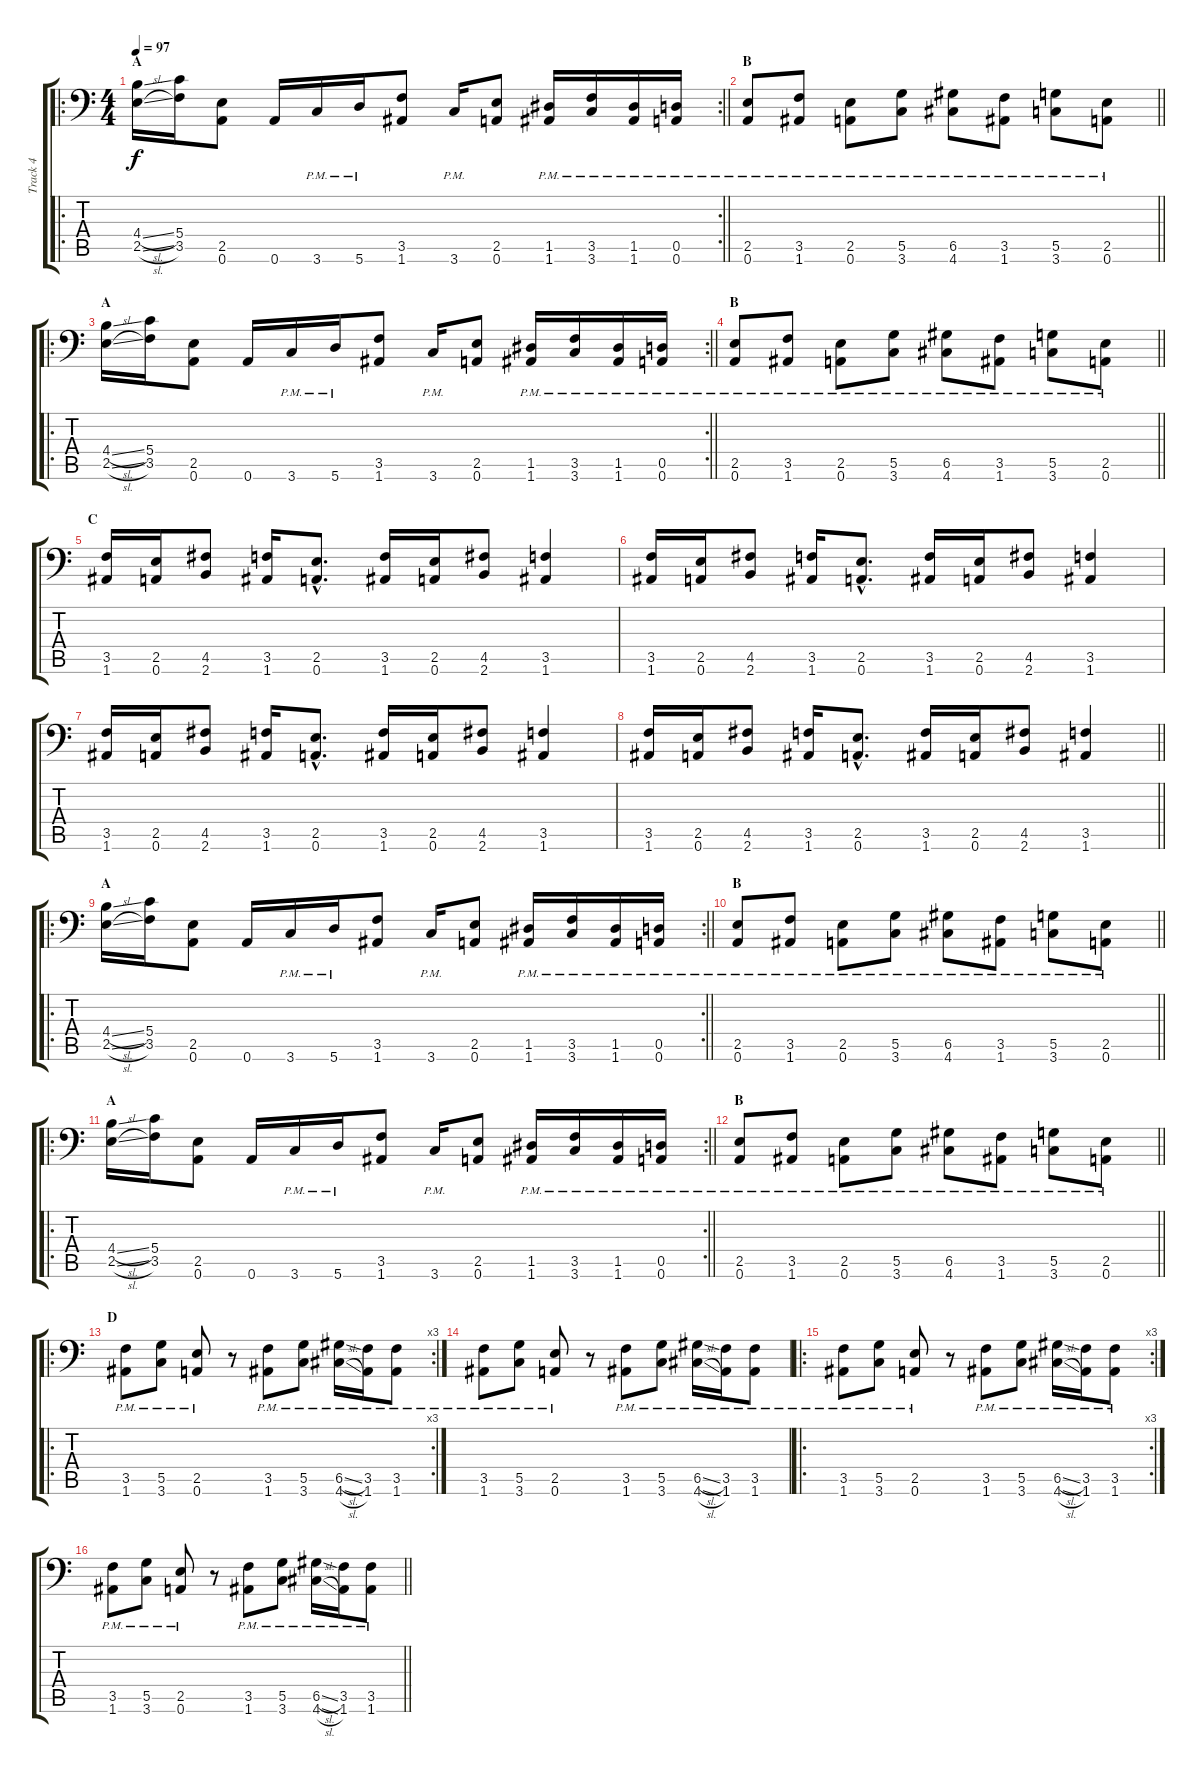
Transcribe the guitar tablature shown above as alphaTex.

\track ("Track 4" "Track 4") {instrument distortionguitar}
\staff {score tabs}
\tuning (A3 E3 C3 G2 D2 A1) {hide}
\ro
\rc 2
\ts (4 4)
\section ("" "A")
\tempo 97
\clef f4
\barLineRight lightlight
\ks c
(4.4{sl} 2.5{sl}).16{dy f instrument distortionguitar} (5.4 3.5).16 (2.5 0.6).8 0.6.16 3.6{pm}.16 5.6{pm}.16 (3.5 1.6).8 3.6{pm}.16 (2.5 0.6).8 (1.5{pm} 1.6{pm}).16 (3.5{pm} 3.6{pm}).16 (1.5{pm} 1.6{pm}).16 (0.5{pm} 0.6{pm}).16 |
\section ("" "B")
\barLineRight lightlight
(2.5{pm} 0.6{pm}).8 (3.5{pm} 1.6{pm}).8 (2.5{pm} 0.6{pm}).8 (5.5{pm} 3.6{pm}).8 (6.5{pm} 4.6{pm}).8 (3.5{pm} 1.6{pm}).8 (5.5{pm} 3.6{pm}).8 (2.5{pm} 0.6{pm}).8 |
\ro
\rc 2
\section ("" "A")
\barLineRight lightlight
(4.4{sl} 2.5{sl}).16 (5.4 3.5).16 (2.5 0.6).8 0.6.16 3.6{pm}.16 5.6{pm}.16 (3.5 1.6).8 3.6{pm}.16 (2.5 0.6).8 (1.5{pm} 1.6{pm}).16 (3.5{pm} 3.6{pm}).16 (1.5{pm} 1.6{pm}).16 (0.5{pm} 0.6{pm}).16 |
\section ("" "B")
\barLineRight lightlight
(2.5{pm} 0.6{pm}).8 (3.5{pm} 1.6{pm}).8 (2.5{pm} 0.6{pm}).8 (5.5{pm} 3.6{pm}).8 (6.5{pm} 4.6{pm}).8 (3.5{pm} 1.6{pm}).8 (5.5{pm} 3.6{pm}).8 (2.5{pm} 0.6{pm}).8 |
\section ("" "C")
(3.5 1.6).16 (2.5 0.6).16 (4.5 2.6).8 (3.5 1.6).16 (2.5{hac} 0.6{hac}).8{d} (3.5 1.6).16 (2.5 0.6).16 (4.5 2.6).8 (3.5 1.6).4 |
(3.5 1.6).16 (2.5 0.6).16 (4.5 2.6).8 (3.5 1.6).16 (2.5{hac} 0.6{hac}).8{d} (3.5 1.6).16 (2.5 0.6).16 (4.5 2.6).8 (3.5 1.6).4 |
(3.5 1.6).16 (2.5 0.6).16 (4.5 2.6).8 (3.5 1.6).16 (2.5{hac} 0.6{hac}).8{d} (3.5 1.6).16 (2.5 0.6).16 (4.5 2.6).8 (3.5 1.6).4 |
\barLineRight lightlight
(3.5 1.6).16 (2.5 0.6).16 (4.5 2.6).8 (3.5 1.6).16 (2.5{hac} 0.6{hac}).8{d} (3.5 1.6).16 (2.5 0.6).16 (4.5 2.6).8 (3.5 1.6).4 |
\ro
\rc 2
\section ("" "A")
\barLineRight lightlight
(4.4{sl} 2.5{sl}).16 (5.4 3.5).16 (2.5 0.6).8 0.6.16 3.6{pm}.16 5.6{pm}.16 (3.5 1.6).8 3.6{pm}.16 (2.5 0.6).8 (1.5{pm} 1.6{pm}).16 (3.5{pm} 3.6{pm}).16 (1.5{pm} 1.6{pm}).16 (0.5{pm} 0.6{pm}).16 |
\section ("" "B")
\barLineRight lightlight
(2.5{pm} 0.6{pm}).8 (3.5{pm} 1.6{pm}).8 (2.5{pm} 0.6{pm}).8 (5.5{pm} 3.6{pm}).8 (6.5{pm} 4.6{pm}).8 (3.5{pm} 1.6{pm}).8 (5.5{pm} 3.6{pm}).8 (2.5{pm} 0.6{pm}).8 |
\ro
\rc 2
\section ("" "A")
\barLineRight lightlight
(4.4{sl} 2.5{sl}).16 (5.4 3.5).16 (2.5 0.6).8 0.6.16 3.6{pm}.16 5.6{pm}.16 (3.5 1.6).8 3.6{pm}.16 (2.5 0.6).8 (1.5{pm} 1.6{pm}).16 (3.5{pm} 3.6{pm}).16 (1.5{pm} 1.6{pm}).16 (0.5{pm} 0.6{pm}).16 |
\section ("" "B")
\barLineRight lightlight
(2.5{pm} 0.6{pm}).8 (3.5{pm} 1.6{pm}).8 (2.5{pm} 0.6{pm}).8 (5.5{pm} 3.6{pm}).8 (6.5{pm} 4.6{pm}).8 (3.5{pm} 1.6{pm}).8 (5.5{pm} 3.6{pm}).8 (2.5{pm} 0.6{pm}).8 |
\ro
\rc 3
\section ("" "D")
(3.5{pm} 1.6{pm}).8 (5.5{pm} 3.6{pm}).8 (2.5{pm} 0.6{pm}).8 r.8 (3.5{pm} 1.6{pm}).8 (5.5{pm} 3.6{pm}).8 (6.5{sl pm} 4.6{sl pm}).16 (3.5{pm} 1.6{pm}).16 (3.5{pm} 1.6{pm}).8 |
(3.5{pm} 1.6{pm}).8 (5.5{pm} 3.6{pm}).8 (2.5{pm} 0.6{pm}).8 r.8 (3.5{pm} 1.6{pm}).8 (5.5{pm} 3.6{pm}).8 (6.5{sl pm} 4.6{sl pm}).16 (3.5{pm} 1.6{pm}).16 (3.5{pm} 1.6{pm}).8 |
\ro
\rc 3
(3.5{pm} 1.6{pm}).8 (5.5{pm} 3.6{pm}).8 (2.5{pm} 0.6{pm}).8 r.8 (3.5{pm} 1.6{pm}).8 (5.5{pm} 3.6{pm}).8 (6.5{sl pm} 4.6{sl pm}).16 (3.5{pm} 1.6{pm}).16 (3.5{pm} 1.6{pm}).8 |
\barLineRight lightlight
(3.5{pm} 1.6{pm}).8 (5.5{pm} 3.6{pm}).8 (2.5{pm} 0.6{pm}).8 r.8 (3.5{pm} 1.6{pm}).8 (5.5{pm} 3.6{pm}).8 (6.5{sl pm} 4.6{sl pm}).16 (3.5{pm} 1.6{pm}).16 (3.5{pm} 1.6{pm}).8
